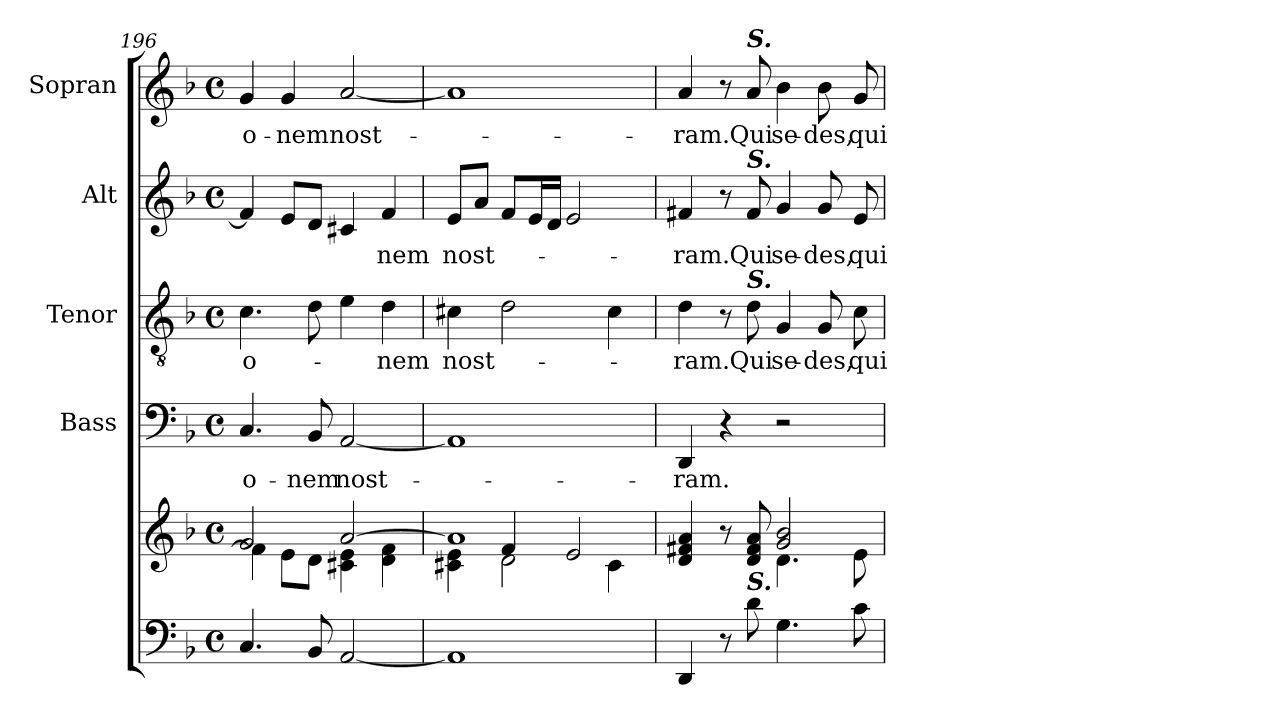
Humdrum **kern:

**kern	**kern	**kern	**text	**kern	**text	**kern	**text	**kern	**text
*part5	*part5	*part4	*part4	*part3	*part3	*part2	*part2	*part1	*part1
*staff6	*staff5	*staff4	*staff4	*staff3	*staff3	*staff2	*staff2	*staff1	*staff1
*	*	*I"Bass	*	*I"Tenor	*	*I"Alt	*	*I"Sopran	*
*	*	*I'B.	*	*I'T.	*	*I'A.	*	*I'S.	*
!!LO:PB:g=z
*clefF4	*clefG2	*clefF4	*	*clefGv2	*	*clefG2	*	*clefG2	*
*k[b-]	*k[b-]	*k[b-]	*	*k[b-]	*	*k[b-]	*	*k[b-]	*
*F:	*F:	*F:	*	*F:	*	*F:	*	*F:	*
*M4/4	*M4/4	*M4/4	*	*M4/4	*	*M4/4	*	*M4/4	*
*met(c)	*met(c)	*met(c)	*	*met(c)	*	*met(c)	*	*met(c)	*
=196	=196	=196	=196	=196	=196	=196	=196	=196	=196
*	*^	*	*	*	*	*	*	*	*
!	!	!	!	!LO:LY:b	!	!LO:LY:b	!	!	!	!LO:LY:b
4.C/	2g/	4f\]	4.C/	-o-	4.c\	-o-	4f/]	.	4g/	-o-
!	!	!	!	!	!	!	!	!	!	!LO:LY:b
.	.	8e\L	.	.	.	.	8e/L	.	4g/	-nem
!	!	!	!	!LO:LY:b	!	!	!	!	!	!
8BB-/	.	8d\J	8BB-/	-nem	8d\	.	8d/J	.	.	.
!	!	!	!	!LO:LY:b	!	!	!	!	!	!LO:LY:b
[2AA/	[>2a/	4c#X\ 4e\	[2AA/	nost-	4e\	.	4c#X/	.	[2a/	nost-
!	!	!	!	!	!	!LO:LY:b	!	!LO:LY:b	!	!
.	.	4d\ 4f\	.	.	4d\	-nem	4f/	-nem	.	.
=197	=197	=197	=197	=197	=197	=197	=197	=197	=197	=197
*	*	*^	*	*	*	*	*	*	*	*
!	!	!	!	!	!	!	!LO:LY:b	!	!LO:LY:b	!	!
1AA]	1a]	4c#X\ 4e\	4ryy	1AA]	.	4c#X\	nost-	8e/L	nost-	1a]	.
.	.	.	.	.	.	.	.	8a/J	.	.	.
.	.	2d\	4f/	.	.	2d\	.	8f/L	.	.	.
.	.	.	.	.	.	.	.	16e/L	.	.	.
.	.	.	.	.	.	.	.	16d/JJ	.	.	.
.	.	.	2e/	.	.	.	.	2e/	.	.	.
.	.	4c#\	.	.	.	4c#\	.	.	.	.	.
*	*	*v	*v	*	*	*	*	*	*	*	*
=198	=198	=198	=198	=198	=198	=198	=198	=198	=198	=198
!	!	!	!	!LO:LY:b	!	!LO:LY:b	!	!LO:LY:b	!	!LO:LY:b
4DD/	4d/ 4f#X/ 4a/	2ryy	4DD/	-ram.	4d\	-ram.	4f#X/	-ram.	4a/	-ram.
8r	8r	.	4r	.	8r	.	8r	.	8r	.
!	!	!	!	!	!	!	!	!	!LO:TX:a:Bi:t=S.	!
!	!	!	!	!	!	!	!LO:TX:a:Bi:t=S.	!	!	!
!	!	!	!	!	!LO:TX:a:Bi:t=S.	!	!	!	!	!
!LO:TX:a:Bi:t=S.	!	!	!	!	!	!	!	!	!	!
!	!	!	!	!	!	!LO:LY:b	!	!LO:LY:b	!	!LO:LY:b
8d\	8d/ 8f#/ 8a/	.	.	.	8d\	Qui	8f#/	Qui	8a/	Qui
!	!	!	!	!	!	!LO:LY:b	!	!LO:LY:b	!	!LO:LY:b
4.G\	2g/ 2b-/	4.d\	2r	.	4G/	se-	4g/	se-	4b-\	se-
!	!	!	!	!	!	!LO:LY:b	!	!LO:LY:b	!	!LO:LY:b
.	.	.	.	.	8G/	-des,	8g/	-des,	8b-\	-des,
!	!	!	!	!	!	!LO:LY:b	!	!LO:LY:b	!	!LO:LY:b
8c\	.	8e\	.	.	8c\	qui	8e/	qui	8g/	qui
*	*v	*v	*	*	*	*	*	*	*	*
=	=	=	=	=	=	=	=	=	=
*-	*-	*-	*-	*-	*-	*-	*-	*-	*-
